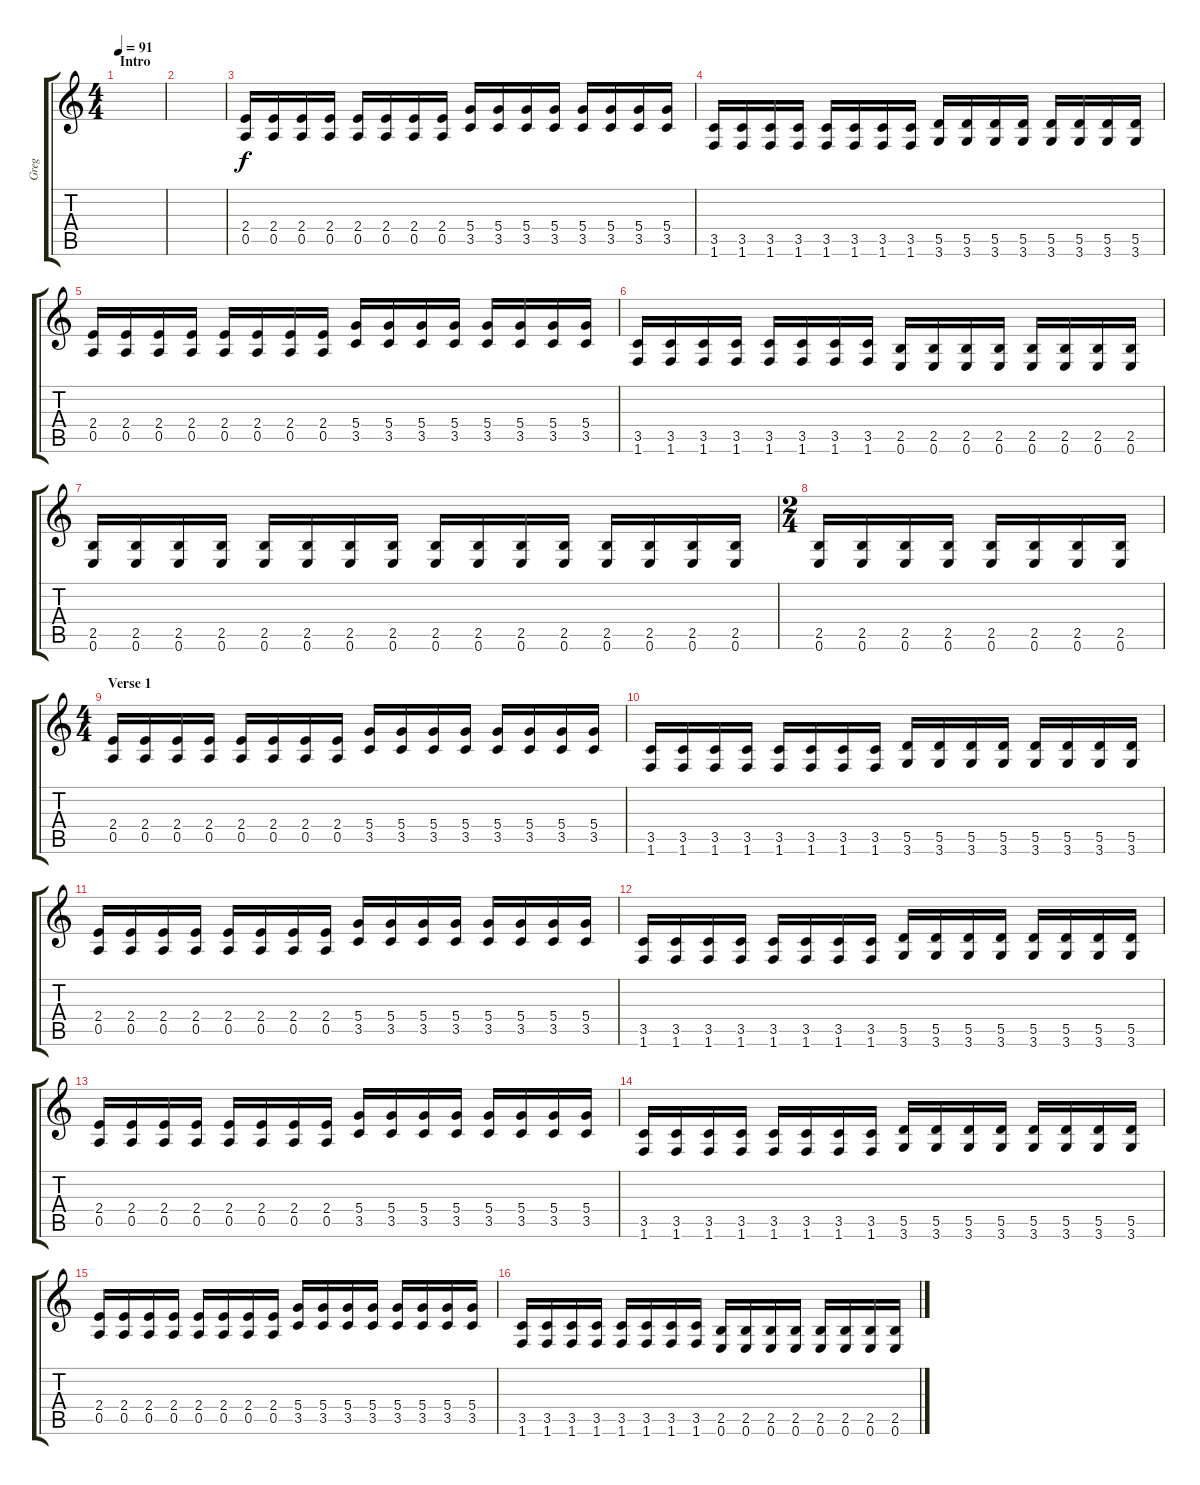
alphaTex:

\track ("Greg" "Greg") {instrument overdrivenguitar}
\staff {score tabs}
\tuning (E4 B3 G3 D3 A2 E2) {hide}
\ts (4 4)
\section ("" "Intro")
\tempo 91
\clef g2
\ks c
|
|
(2.4 0.5).16 (2.4 0.5).16 (2.4 0.5).16 (2.4 0.5).16 (2.4 0.5).16 (2.4 0.5).16 (2.4 0.5).16 (2.4 0.5).16 (5.4 3.5).16 (5.4 3.5).16 (5.4 3.5).16 (5.4 3.5).16 (5.4 3.5).16 (5.4 3.5).16 (5.4 3.5).16 (5.4 3.5).16 |
(3.5 1.6).16 (3.5 1.6).16 (3.5 1.6).16 (3.5 1.6).16 (3.5 1.6).16 (3.5 1.6).16 (3.5 1.6).16 (3.5 1.6).16 (5.5 3.6).16 (5.5 3.6).16 (5.5 3.6).16 (5.5 3.6).16 (5.5 3.6).16 (5.5 3.6).16 (5.5 3.6).16 (5.5 3.6).16 |
(2.4 0.5).16 (2.4 0.5).16 (2.4 0.5).16 (2.4 0.5).16 (2.4 0.5).16 (2.4 0.5).16 (2.4 0.5).16 (2.4 0.5).16 (5.4 3.5).16 (5.4 3.5).16 (5.4 3.5).16 (5.4 3.5).16 (5.4 3.5).16 (5.4 3.5).16 (5.4 3.5).16 (5.4 3.5).16 |
(3.5 1.6).16 (3.5 1.6).16 (3.5 1.6).16 (3.5 1.6).16 (3.5 1.6).16 (3.5 1.6).16 (3.5 1.6).16 (3.5 1.6).16 (2.5 0.6).16 (2.5 0.6).16 (2.5 0.6).16 (2.5 0.6).16 (2.5 0.6).16 (2.5 0.6).16 (2.5 0.6).16 (2.5 0.6).16 |
(2.5 0.6).16 (2.5 0.6).16 (2.5 0.6).16 (2.5 0.6).16 (2.5 0.6).16 (2.5 0.6).16 (2.5 0.6).16 (2.5 0.6).16 (2.5 0.6).16 (2.5 0.6).16 (2.5 0.6).16 (2.5 0.6).16 (2.5 0.6).16 (2.5 0.6).16 (2.5 0.6).16 (2.5 0.6).16 |
\ts (2 4)
(2.5 0.6).16 (2.5 0.6).16 (2.5 0.6).16 (2.5 0.6).16 (2.5 0.6).16 (2.5 0.6).16 (2.5 0.6).16 (2.5 0.6).16 |
\ts (4 4)
\section ("" "Verse 1")
(2.4 0.5).16 (2.4 0.5).16 (2.4 0.5).16 (2.4 0.5).16 (2.4 0.5).16 (2.4 0.5).16 (2.4 0.5).16 (2.4 0.5).16 (5.4 3.5).16 (5.4 3.5).16 (5.4 3.5).16 (5.4 3.5).16 (5.4 3.5).16 (5.4 3.5).16 (5.4 3.5).16 (5.4 3.5).16 |
(3.5 1.6).16 (3.5 1.6).16 (3.5 1.6).16 (3.5 1.6).16 (3.5 1.6).16 (3.5 1.6).16 (3.5 1.6).16 (3.5 1.6).16 (5.5 3.6).16 (5.5 3.6).16 (5.5 3.6).16 (5.5 3.6).16 (5.5 3.6).16 (5.5 3.6).16 (5.5 3.6).16 (5.5 3.6).16 |
(2.4 0.5).16 (2.4 0.5).16 (2.4 0.5).16 (2.4 0.5).16 (2.4 0.5).16 (2.4 0.5).16 (2.4 0.5).16 (2.4 0.5).16 (5.4 3.5).16 (5.4 3.5).16 (5.4 3.5).16 (5.4 3.5).16 (5.4 3.5).16 (5.4 3.5).16 (5.4 3.5).16 (5.4 3.5).16 |
(3.5 1.6).16 (3.5 1.6).16 (3.5 1.6).16 (3.5 1.6).16 (3.5 1.6).16 (3.5 1.6).16 (3.5 1.6).16 (3.5 1.6).16 (5.5 3.6).16 (5.5 3.6).16 (5.5 3.6).16 (5.5 3.6).16 (5.5 3.6).16 (5.5 3.6).16 (5.5 3.6).16 (5.5 3.6).16 |
(2.4 0.5).16 (2.4 0.5).16 (2.4 0.5).16 (2.4 0.5).16 (2.4 0.5).16 (2.4 0.5).16 (2.4 0.5).16 (2.4 0.5).16 (5.4 3.5).16 (5.4 3.5).16 (5.4 3.5).16 (5.4 3.5).16 (5.4 3.5).16 (5.4 3.5).16 (5.4 3.5).16 (5.4 3.5).16 |
(3.5 1.6).16 (3.5 1.6).16 (3.5 1.6).16 (3.5 1.6).16 (3.5 1.6).16 (3.5 1.6).16 (3.5 1.6).16 (3.5 1.6).16 (5.5 3.6).16 (5.5 3.6).16 (5.5 3.6).16 (5.5 3.6).16 (5.5 3.6).16 (5.5 3.6).16 (5.5 3.6).16 (5.5 3.6).16 |
(2.4 0.5).16 (2.4 0.5).16 (2.4 0.5).16 (2.4 0.5).16 (2.4 0.5).16 (2.4 0.5).16 (2.4 0.5).16 (2.4 0.5).16 (5.4 3.5).16 (5.4 3.5).16 (5.4 3.5).16 (5.4 3.5).16 (5.4 3.5).16 (5.4 3.5).16 (5.4 3.5).16 (5.4 3.5).16 |
(3.5 1.6).16 (3.5 1.6).16 (3.5 1.6).16 (3.5 1.6).16 (3.5 1.6).16 (3.5 1.6).16 (3.5 1.6).16 (3.5 1.6).16 (2.5 0.6).16 (2.5 0.6).16 (2.5 0.6).16 (2.5 0.6).16 (2.5 0.6).16 (2.5 0.6).16 (2.5 0.6).16 (2.5 0.6).16
